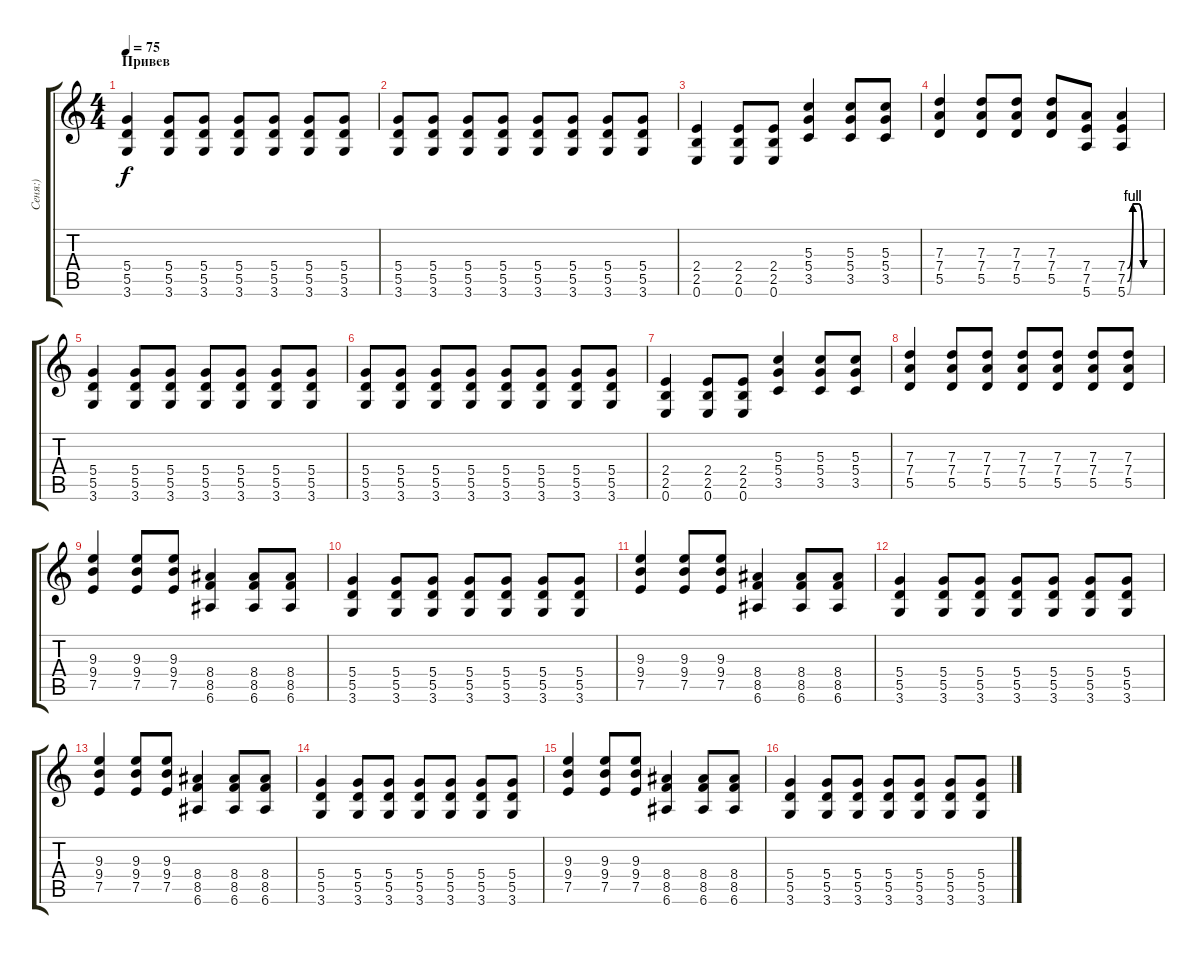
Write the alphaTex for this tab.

\track ("Сеня:)" "Сеня:)") {instrument electricguitarclean}
\staff {score tabs}
\tuning (E4 B3 G3 D3 A2 E2) {hide}
\ts (4 4)
\section ("" "Привев")
\tempo 75
\clef g2
\ks c
(5.4 5.5 3.6).4{dy f instrument distortionguitar} (5.4 5.5 3.6).8 (5.4 5.5 3.6).8 (5.4 5.5 3.6).8 (5.4 5.5 3.6).8 (5.4 5.5 3.6).8 (5.4 5.5 3.6).8 |
(5.4 5.5 3.6).8 (5.4 5.5 3.6).8 (5.4 5.5 3.6).8 (5.4 5.5 3.6).8 (5.4 5.5 3.6).8 (5.4 5.5 3.6).8 (5.4 5.5 3.6).8 (5.4 5.5 3.6).8 |
(2.4 2.5 0.6).4 (2.4 2.5 0.6).8 (2.4 2.5 0.6).8 (5.3 5.4 3.5).4 (5.3 5.4 3.5).8 (5.3 5.4 3.5).8 |
(7.3 7.4 5.5).4 (7.3 7.4 5.5).8 (7.3 7.4 5.5).8 (7.3 7.4 5.5).8 (7.4 7.5 5.6).8 (7.4{be (custom 0 0 10 4 20 4 30 0 60 0)} 7.5{be (custom 0 0 10 4 20 4 30 0 60 0)} 5.6{be (custom 0 0 10 4 20 4 30 0 60 0)}).4 |
(5.4 5.5 3.6).4 (5.4 5.5 3.6).8 (5.4 5.5 3.6).8 (5.4 5.5 3.6).8 (5.4 5.5 3.6).8 (5.4 5.5 3.6).8 (5.4 5.5 3.6).8 |
(5.4 5.5 3.6).8 (5.4 5.5 3.6).8 (5.4 5.5 3.6).8 (5.4 5.5 3.6).8 (5.4 5.5 3.6).8 (5.4 5.5 3.6).8 (5.4 5.5 3.6).8 (5.4 5.5 3.6).8 |
(2.4 2.5 0.6).4 (2.4 2.5 0.6).8 (2.4 2.5 0.6).8 (5.3 5.4 3.5).4 (5.3 5.4 3.5).8 (5.3 5.4 3.5).8 |
(7.3 7.4 5.5).4 (7.3 7.4 5.5).8 (7.3 7.4 5.5).8 (7.3 7.4 5.5).8 (7.3 7.4 5.5).8 (7.3 7.4 5.5).8 (7.3 7.4 5.5).8 |
(9.3 9.4 7.5).4 (9.3 9.4 7.5).8 (9.3 9.4 7.5).8 (8.4 8.5 6.6).4 (8.4 8.5 6.6).8 (8.4 8.5 6.6).8 |
(5.4 5.5 3.6).4 (5.4 5.5 3.6).8 (5.4 5.5 3.6).8 (5.4 5.5 3.6).8 (5.4 5.5 3.6).8 (5.4 5.5 3.6).8 (5.4 5.5 3.6).8 |
(9.3 9.4 7.5).4 (9.3 9.4 7.5).8 (9.3 9.4 7.5).8 (8.4 8.5 6.6).4 (8.4 8.5 6.6).8 (8.4 8.5 6.6).8 |
(5.4 5.5 3.6).4 (5.4 5.5 3.6).8 (5.4 5.5 3.6).8 (5.4 5.5 3.6).8 (5.4 5.5 3.6).8 (5.4 5.5 3.6).8 (5.4 5.5 3.6).8 |
(9.3 9.4 7.5).4 (9.3 9.4 7.5).8 (9.3 9.4 7.5).8 (8.4 8.5 6.6).4 (8.4 8.5 6.6).8 (8.4 8.5 6.6).8 |
(5.4 5.5 3.6).4 (5.4 5.5 3.6).8 (5.4 5.5 3.6).8 (5.4 5.5 3.6).8 (5.4 5.5 3.6).8 (5.4 5.5 3.6).8 (5.4 5.5 3.6).8 |
(9.3 9.4 7.5).4 (9.3 9.4 7.5).8 (9.3 9.4 7.5).8 (8.4 8.5 6.6).4 (8.4 8.5 6.6).8 (8.4 8.5 6.6).8 |
(5.4 5.5 3.6).4 (5.4 5.5 3.6).8 (5.4 5.5 3.6).8 (5.4 5.5 3.6).8 (5.4 5.5 3.6).8 (5.4 5.5 3.6).8 (5.4 5.5 3.6).8
